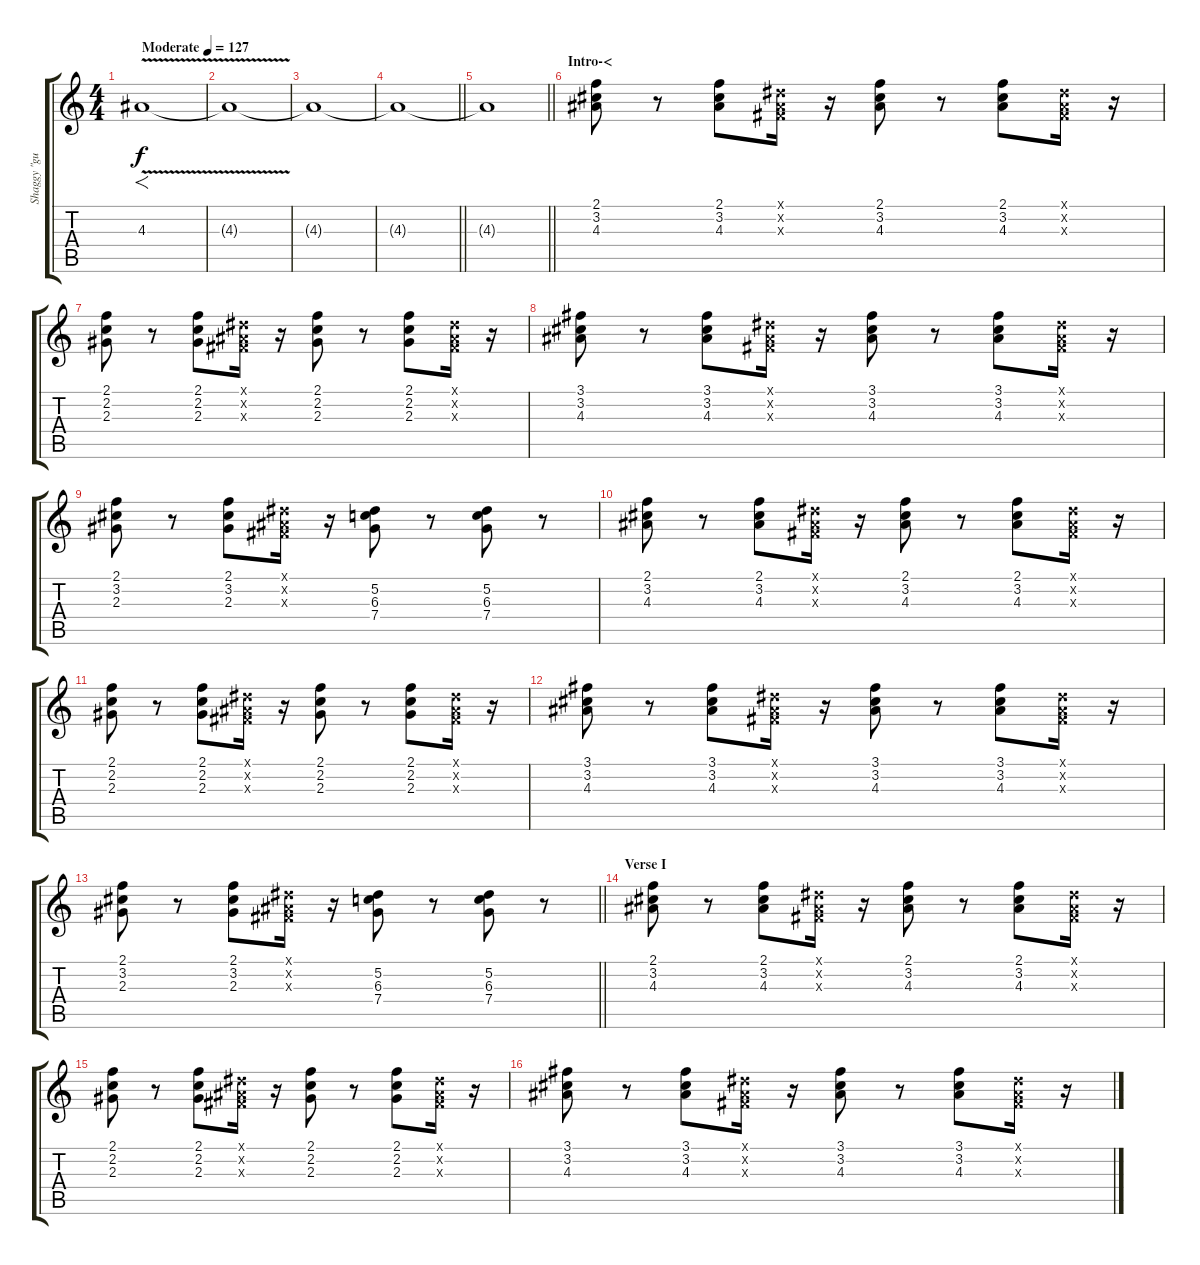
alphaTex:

\track ("Shaggy \"guitar\"" "Shaggy \"gu") {instrument distortionguitar}
\staff {score tabs}
\tuning (Eb4 Bb3 Gb3 Db3 Ab2 Eb2) {hide}
\ts (4 4)
\tempo (127 "Moderate")
\clef g2
\ks c
4.3{v}.1{f dy f instrument distortionguitar} |
4.3{t}.1 |
4.3{t}.1 |
\barLineRight lightlight
4.3{t}.1 |
\barLineRight lightlight
4.3{t}.1 |
\section ("" "Intro-<")
(2.1 3.2 4.3).8 r.8 (2.1 3.2 4.3).8 (0.1{x} 0.2{x} 0.3{x}).16 r.16 (2.1 3.2 4.3).8 r.8 (2.1 3.2 4.3).8 (0.1{x} 0.2{x} 0.3{x}).16 r.16 |
(2.1 2.2 2.3).8 r.8 (2.1 2.2 2.3).8 (0.1{x} 0.2{x} 0.3{x}).16 r.16 (2.1 2.2 2.3).8 r.8 (2.1 2.2 2.3).8 (0.1{x} 0.2{x} 0.3{x}).16 r.16 |
(3.1 3.2 4.3).8 r.8 (3.1 3.2 4.3).8 (0.1{x} 0.2{x} 0.3{x}).16 r.16 (3.1 3.2 4.3).8 r.8 (3.1 3.2 4.3).8 (0.1{x} 0.2{x} 0.3{x}).16 r.16 |
(2.1 3.2 2.3).8 r.8 (2.1 3.2 2.3).8 (0.1{x} 0.2{x} 0.3{x}).16 r.16 (5.2 6.3 7.4).8 r.8 (5.2 6.3 7.4).8 r.8 |
(2.1 3.2 4.3).8 r.8 (2.1 3.2 4.3).8 (0.1{x} 0.2{x} 0.3{x}).16 r.16 (2.1 3.2 4.3).8 r.8 (2.1 3.2 4.3).8 (0.1{x} 0.2{x} 0.3{x}).16 r.16 |
(2.1 2.2 2.3).8 r.8 (2.1 2.2 2.3).8 (0.1{x} 0.2{x} 0.3{x}).16 r.16 (2.1 2.2 2.3).8 r.8 (2.1 2.2 2.3).8 (0.1{x} 0.2{x} 0.3{x}).16 r.16 |
(3.1 3.2 4.3).8 r.8 (3.1 3.2 4.3).8 (0.1{x} 0.2{x} 0.3{x}).16 r.16 (3.1 3.2 4.3).8 r.8 (3.1 3.2 4.3).8 (0.1{x} 0.2{x} 0.3{x}).16 r.16 |
\barLineRight lightlight
(2.1 3.2 2.3).8 r.8 (2.1 3.2 2.3).8 (0.1{x} 0.2{x} 0.3{x}).16 r.16 (5.2 6.3 7.4).8 r.8 (5.2 6.3 7.4).8 r.8 |
\section ("" "Verse I")
(2.1 3.2 4.3).8 r.8 (2.1 3.2 4.3).8 (0.1{x} 0.2{x} 0.3{x}).16 r.16 (2.1 3.2 4.3).8 r.8 (2.1 3.2 4.3).8 (0.1{x} 0.2{x} 0.3{x}).16 r.16 |
(2.1 2.2 2.3).8 r.8 (2.1 2.2 2.3).8 (0.1{x} 0.2{x} 0.3{x}).16 r.16 (2.1 2.2 2.3).8 r.8 (2.1 2.2 2.3).8 (0.1{x} 0.2{x} 0.3{x}).16 r.16 |
(3.1 3.2 4.3).8 r.8 (3.1 3.2 4.3).8 (0.1{x} 0.2{x} 0.3{x}).16 r.16 (3.1 3.2 4.3).8 r.8 (3.1 3.2 4.3).8 (0.1{x} 0.2{x} 0.3{x}).16 r.16
